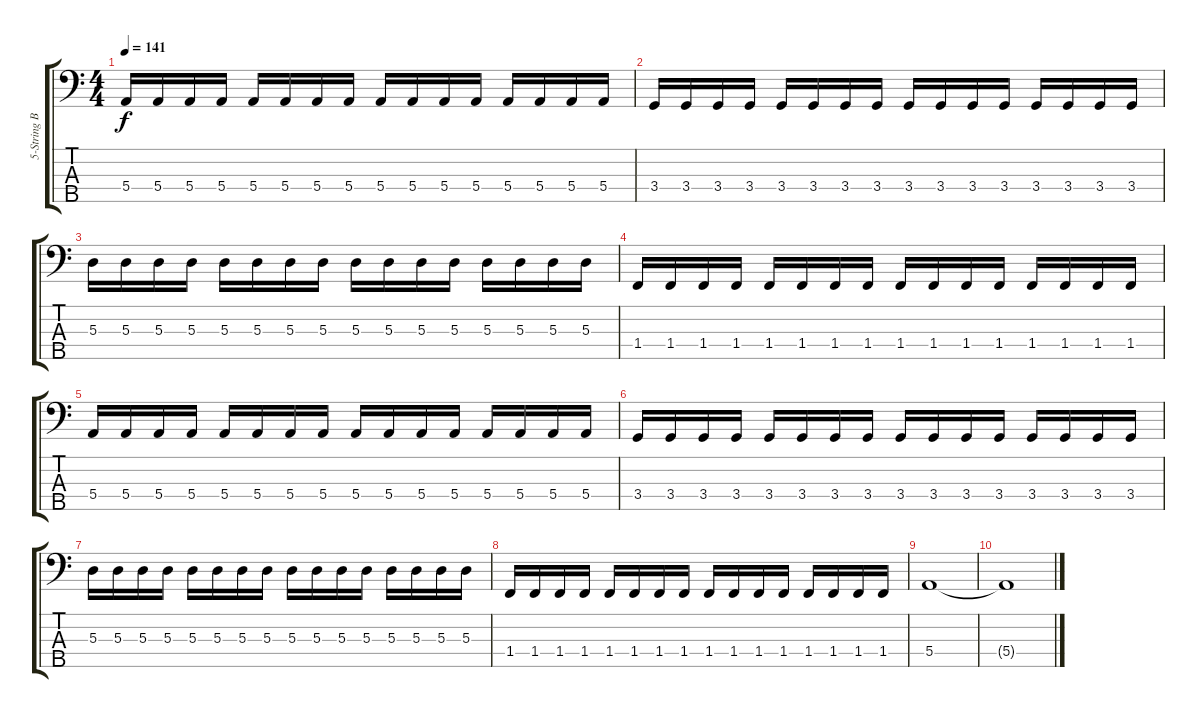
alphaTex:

\track ("5-String Bass" "5-String B") {instrument electricbasspick}
\staff {score tabs}
\tuning (G2 D2 A1 E1 B0) {hide}
\ts (4 4)
\tempo 141
\clef f4
\ks c
5.4.16{dy f} 5.4.16 5.4.16 5.4.16 5.4.16 5.4.16 5.4.16 5.4.16 5.4.16 5.4.16 5.4.16 5.4.16 5.4.16 5.4.16 5.4.16 5.4.16 |
3.4.16 3.4.16 3.4.16 3.4.16 3.4.16 3.4.16 3.4.16 3.4.16 3.4.16 3.4.16 3.4.16 3.4.16 3.4.16 3.4.16 3.4.16 3.4.16 |
5.3.16 5.3.16 5.3.16 5.3.16 5.3.16 5.3.16 5.3.16 5.3.16 5.3.16 5.3.16 5.3.16 5.3.16 5.3.16 5.3.16 5.3.16 5.3.16 |
1.4.16 1.4.16 1.4.16 1.4.16 1.4.16 1.4.16 1.4.16 1.4.16 1.4.16 1.4.16 1.4.16 1.4.16 1.4.16 1.4.16 1.4.16 1.4.16 |
5.4.16 5.4.16 5.4.16 5.4.16 5.4.16 5.4.16 5.4.16 5.4.16 5.4.16 5.4.16 5.4.16 5.4.16 5.4.16 5.4.16 5.4.16 5.4.16 |
3.4.16 3.4.16 3.4.16 3.4.16 3.4.16 3.4.16 3.4.16 3.4.16 3.4.16 3.4.16 3.4.16 3.4.16 3.4.16 3.4.16 3.4.16 3.4.16 |
5.3.16 5.3.16 5.3.16 5.3.16 5.3.16 5.3.16 5.3.16 5.3.16 5.3.16 5.3.16 5.3.16 5.3.16 5.3.16 5.3.16 5.3.16 5.3.16 |
1.4.16 1.4.16 1.4.16 1.4.16 1.4.16 1.4.16 1.4.16 1.4.16 1.4.16 1.4.16 1.4.16 1.4.16 1.4.16 1.4.16 1.4.16 1.4.16 |
5.4.1 |
5.4{t}.1
